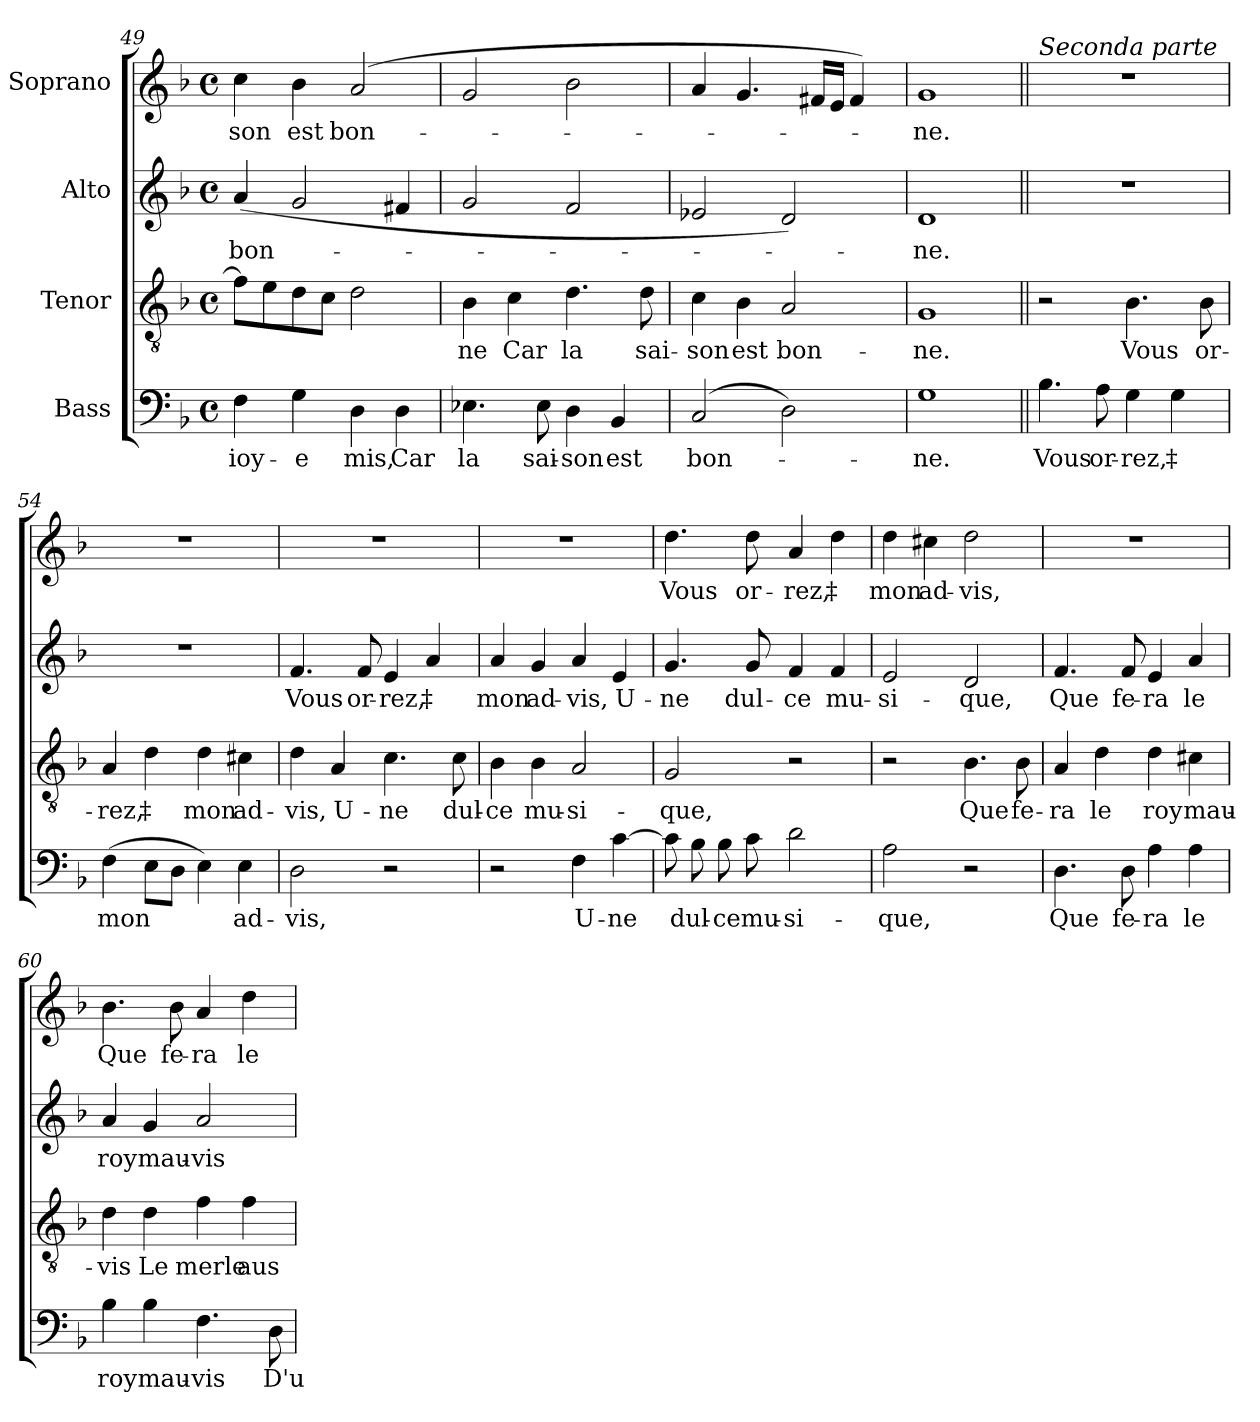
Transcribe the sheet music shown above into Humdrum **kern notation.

**kern	**text	**kern	**text	**kern	**text	**kern	**text
*part4	*part4	*part3	*part3	*part2	*part2	*part1	*part1
*staff4	*staff4	*staff3	*staff3	*staff2	*staff2	*staff1	*staff1
*I"Bass	*	*I"Tenor	*	*I"Alto	*	*I"Soprano	*
*clefF4	*	*clefGv2	*	*clefG2	*	*clefG2	*
*k[b-]	*	*k[b-]	*	*k[b-]	*	*k[b-]	*
*F:	*	*F:	*	*F:	*	*F:	*
*M4/4	*	*M4/4	*	*M4/4	*	*M4/4	*
*met(c)	*	*met(c)	*	*met(c)	*	*met(c)	*
=49	=49	=49	=49	=49	=49	=49	=49
4F\	ioy-	8f\L]	.	(4a/	bon-	4cc\	-son
.	.	8e\	.	.	.	.	.
4G\	-e	8d\	.	2g/	.	4b-\	est
.	.	8c\J	.	.	.	.	.
4D\	mis,	2d\	.	.	.	(2a/	bon-
4D\	Car	.	.	4f#X/	.	.	.
=50	=50	=50	=50	=50	=50	=50	=50
4.E-X\	la	4B-\	-ne	2g/	.	2g/	.
.	.	4c\	Car	.	.	.	.
8E-\	sai-	.	.	.	.	.	.
4D\	-son	4.d\	la	2f/	.	2b-\	.
4BB-/	est	.	.	.	.	.	.
.	.	8d\	sai-	.	.	.	.
=51	=51	=51	=51	=51	=51	=51	=51
(2C/	bon-	4c\	-son	2e-X/	.	4a/	.
.	.	4B-\	est	.	.	4.g/	.
2D\)	.	2A/	bon-	2d/)	.	.	.
.	.	.	.	.	.	16f#X/LL	.
.	.	.	.	.	.	16e/JJ	.
.	.	.	.	.	.	4f#/)	.
=52	=52	=52	=52	=52	=52	=52	=52
1G	-ne.	1G	-ne.	1d	-ne.	1g	-ne.
!!LO:LB:g=z
=53||	=53||	=53||	=53||	=53||	=53||	=53||	=53||
!	!	!	!	!	!	!LO:TX:a:i:t=Seconda parte	!
4.B-\	Vous	2r	.	1r	.	1r	.
8A\	or-	.	.	.	.	.	.
4G\	-rez,	4.B-\	Vous	.	.	.	.
4G\	‡	.	.	.	.	.	.
.	.	8B-\	or-	.	.	.	.
=54	=54	=54	=54	=54	=54	=54	=54
(4F\	mon	4A/	-rez,	1r	.	1r	.
8E\L	.	4d\	‡	.	.	.	.
8D\J	.	.	.	.	.	.	.
4E\)	.	4d\	mon	.	.	.	.
4E\	ad-	4c#X\	ad-	.	.	.	.
=55	=55	=55	=55	=55	=55	=55	=55
2D\	-vis,	4d\	-vis,	4.f/	Vous	1r	.
.	.	4A/	U-	.	.	.	.
.	.	.	.	8f/	or-	.	.
2r	.	4.c\	-ne	4e/	-rez,	.	.
.	.	.	.	4a/	‡	.	.
.	.	8c\	dul-	.	.	.	.
=56	=56	=56	=56	=56	=56	=56	=56
2r	.	4B-\	-ce	4a/	mon	1r	.
.	.	4B-\	mu-	4g/	ad-	.	.
4F\	U-	2A/	-si-	4a/	-vis,	.	.
[4c\	-ne	.	.	4e/	U-	.	.
=57	=57	=57	=57	=57	=57	=57	=57
8c\]	.	2G/	-que,	4.g/	-ne	4.dd\	Vous
8B-\	dul-	.	.	.	.	.	.
8B-\	-ce	.	.	.	.	.	.
8c\	mu-	.	.	8g/	dul-	8dd\	or-
2d\	-si-	2r	.	4f/	-ce	4a/	-rez,
.	.	.	.	4f/	mu-	4dd\	‡
=58	=58	=58	=58	=58	=58	=58	=58
2A\	-que,	2r	.	2e/	-si-	4dd\	mon
.	.	.	.	.	.	4cc#X\	ad-
2r	.	4.B-\	Que	2d/	-que,	2dd\	-vis,
.	.	8B-\	fe-	.	.	.	.
=59	=59	=59	=59	=59	=59	=59	=59
4.D\	Que	4A/	-ra	4.f/	Que	1r	.
.	.	4d\	le	.	.	.	.
8D\	fe-	.	.	8f/	fe-	.	.
4A\	-ra	4d\	roy	4e/	-ra	.	.
4A\	le	4c#X\	mau-	4a/	le	.	.
!!LO:PB:g=z
=60	=60	=60	=60	=60	=60	=60	=60
4B-\	roy	4d\	-vis	4a/	roy	4.b-\	Que
4B-\	mau-	4d\	Le	4g/	mau-	.	.
.	.	.	.	.	.	8b-\	fe-
4.F\	-vis	4f\	merle	2a/	-vis	4a/	-ra
.	.	4f\	aus-	.	.	4dd\	le
8D\	D'u-	.	.	.	.	.	.
=	=	=	=	=	=	=	=
*-	*-	*-	*-	*-	*-	*-	*-
